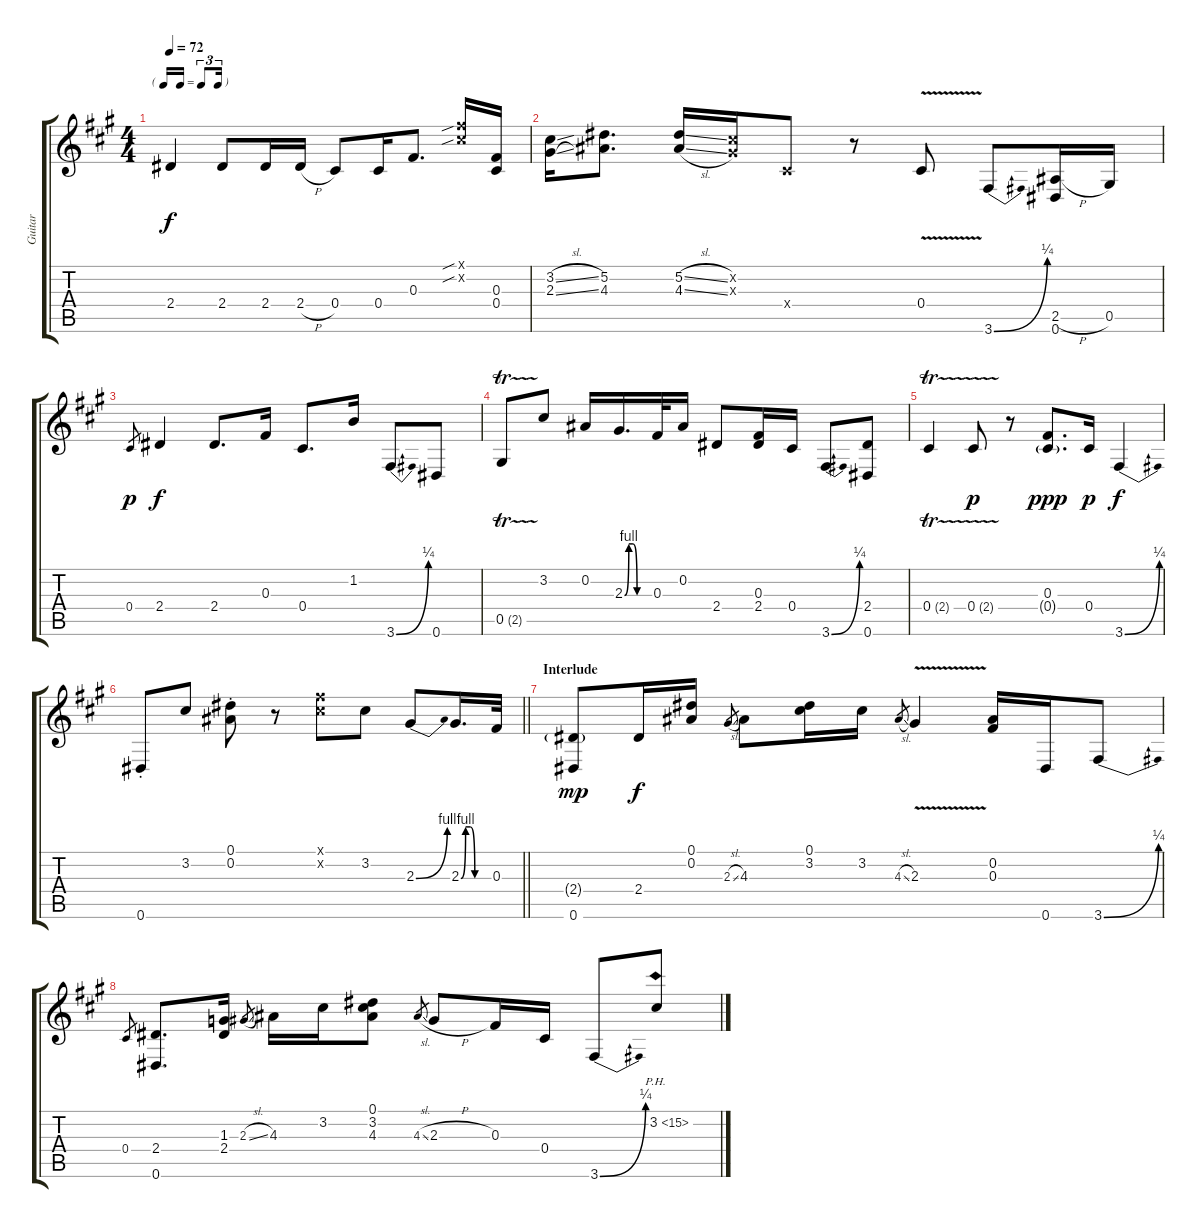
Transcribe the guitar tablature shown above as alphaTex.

\track ("Guitar" "Guitar") {instrument overdrivenguitar}
\staff {score tabs}
\tuning (Eb4 Bb3 Gb3 Db3 Ab2 Eb2) {hide}
\ts (4 4)
\tf triplet16th
\tempo 72
\clef g2
\ks a
2.4.4{dy f} 2.4.8 2.4.16 2.4{h}.16 0.4.8 0.4.16 0.3.8{d} (3.1{sib x} 3.2{sib x}).16 (0.3 0.4).16 |
(3.2{sl} 2.3{sl}).16 (5.2 4.3).8{d} (5.2{sl} 4.3{sl}).16 (3.2{x} 2.3{x}).16 0.4{x}.8 r.8 0.4{v}.8 3.6{be (bend 0 0 60 1)}.8 (2.5{h} 0.6).16 0.5.16 |
0.4.8{gr dy p} 2.4.4{dy f} 2.4.8{d} 0.3.16 0.4.8{d} 1.2.16 3.6{be (bend 0 0 60 1)}.8 0.6.8 |
0.5{tr (2 32)}.8 3.2.8 0.2.16 2.3{be (custom 0 0 10 4 20 4 30 0 60 0)}.16{d} 0.3.32 0.2.16 2.4.8 (0.3 2.4).16 0.4.16 3.6{be (bend 0 0 60 1)}.8 (2.4 0.6).8 |
0.4{tr (2 32)}.4 0.4{tr (2 32)}.8{dy p} r.8 (0.3 0.4{g}).8{d dy ppp} 0.4.16{dy p} 3.6{be (bend 0 0 60 1)}.4{dy f} |
\barLineRight lightlight
0.6{st}.8 3.2.8 (0.1{st} 0.2{st}).8 r.8 (3.1{x} 3.2{x}).8 3.2.8 2.3{be (bend 0 0 60 4)}.8 2.3{be (custom 0 0 10 4 20 4 30 0 60 0)}.16{d} 0.3.32 |
\section ("" "Interlude")
(2.4{g} 0.6).8{dy mp} 2.4.16{dy f} (0.1 0.2).16 2.3{sl}.8{gr} 4.3.8 (0.1 3.2).16 3.2.16 4.3{sl}.8{gr} 2.3{v}.4 (0.2 0.3).16 0.6.16 3.6{be (bend 0 0 60 1)}.8 |
0.4.8{gr} (2.4 0.6).8{d} (1.3 2.4).16 2.3{sl}.8{gr} 4.3.16 3.2.16 (0.1 3.2 4.3).8 4.3{sl}.8{gr} 2.3{h}.8 0.3.16 0.4.16 3.6{be (bend 0 0 60 1)}.8 3.2{ph 12}.8
